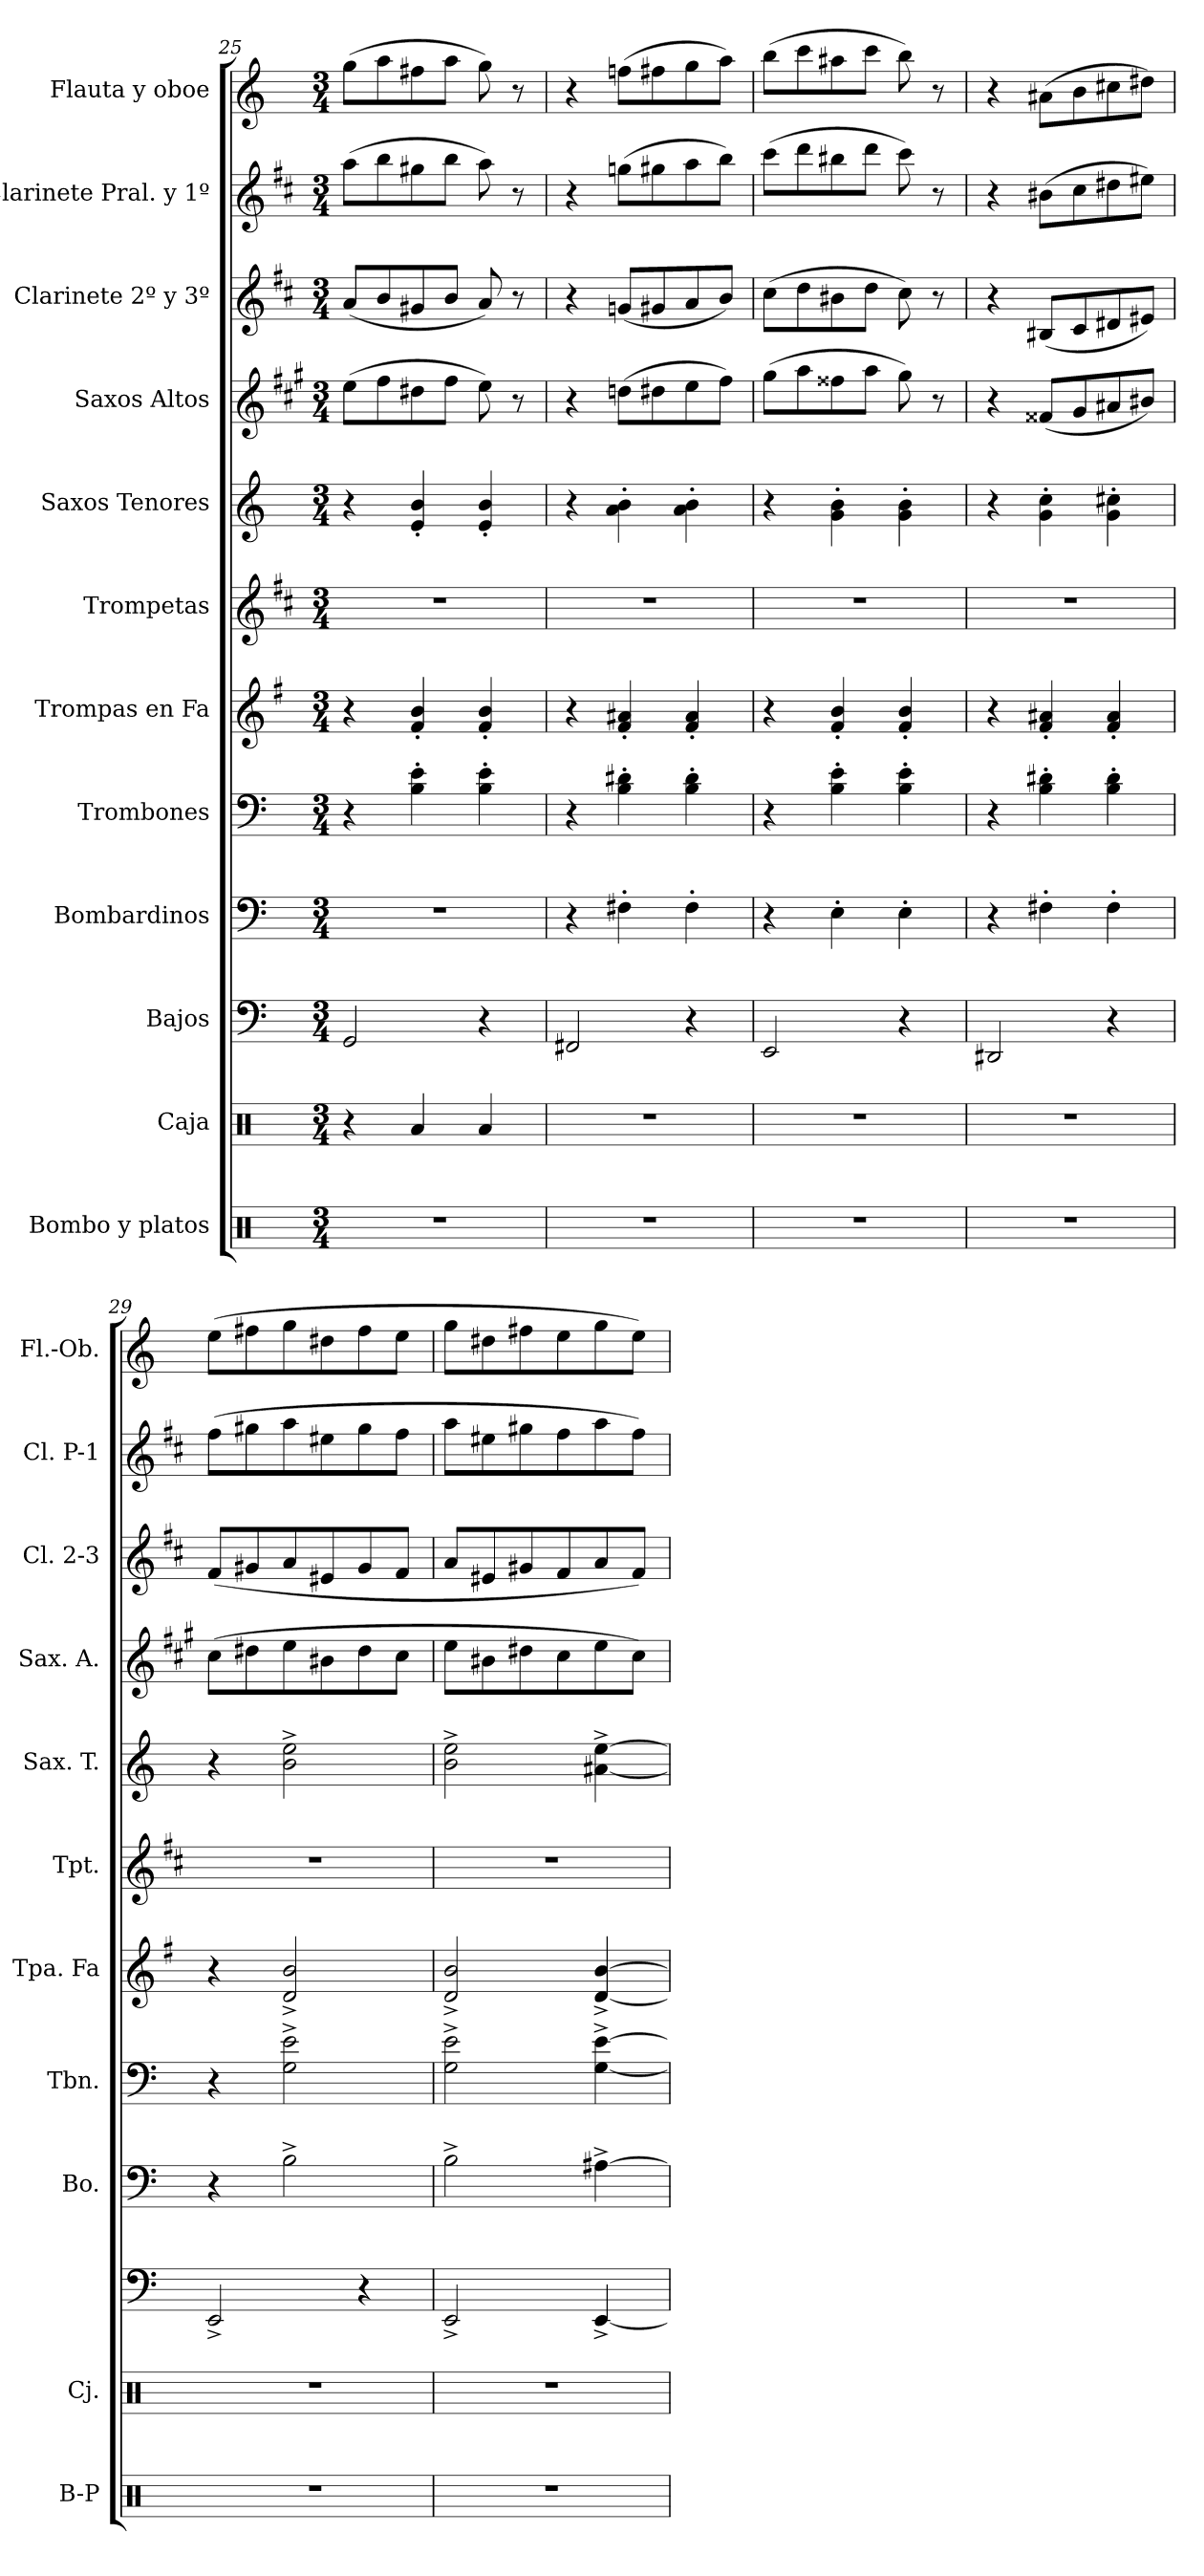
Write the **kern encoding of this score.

**kern	**kern	**kern	**kern	**kern	**kern	**kern	**kern	**kern	**kern	**kern	**kern
*part12	*part11	*part10	*part9	*part8	*part7	*part6	*part5	*part4	*part3	*part2	*part1
*staff12	*staff11	*staff10	*staff9	*staff8	*staff7	*staff6	*staff5	*staff4	*staff3	*staff2	*staff1
*I"Bombo y platos	*I"Caja	*I"Bajos	*I"Bombardinos	*I"Trombones	*I"Trompas en Fa	*I"Trompetas	*I"Saxos Tenores	*I"Saxos Altos	*I"Clarinete 2º y 3º	*I"Clarinete Pral. y 1º	*I"Flauta y oboe
*I'B-P	*I'Cj.	*	*I'Bo.	*I'Tbn.	*I'Tpa. Fa	*I'Tpt.	*I'Sax. T.	*I'Sax. A.	*I'Cl. 2-3	*I'Cl. P-1	*I'Fl.-Ob.
!!LO:PB:g=z
*clefX	*clefX	*clefF4	*clefF4	*clefF4	*clefG2	*clefG2	*clefG2	*clefG2	*clefG2	*clefG2	*clefG2
*	*	*	*	*	*ITrd4c7	*ITrd1c2	*ITrd8c14	*ITrd5c9	*ITrd1c2	*ITrd1c2	*
*k[]	*k[]	*k[]	*k[]	*k[]	*k[]	*k[]	*k[]	*k[]	*k[]	*k[]	*k[]
*M3/4	*M3/4	*M3/4	*M3/4	*M3/4	*M3/4	*M3/4	*M3/4	*M3/4	*M3/4	*M3/4	*M3/4
=25	=25	=25	=25	=25	=25	=25	=25	=25	=25	=25	=25
2.r	4r	2GG/	2.r	4r	4r	2.r	4r	(>8g\L	(<8g/L	(>8gg\L	(>8gg\L
.	.	.	.	.	.	.	.	8a\	8a/	8aa\	8aa\
.	4Ra/	.	.	4B\' 4e\'	4B/' 4e/'	.	4E/' 4B/'	8f#X\	8f#X/	8ff#X\	8ff#X\
.	.	.	.	.	.	.	.	8a\J	8a/J	8aa\J	8aa\J
.	4Ra/	4r	.	4B\' 4e\'	4B/' 4e/'	.	4E/' 4B/'	8g\)	8g/)	8gg\)	8gg\)
.	.	.	.	.	.	.	.	8r	8r	8r	8r
=26	=26	=26	=26	=26	=26	=26	=26	=26	=26	=26	=26
2.r	2.r	2FF#X/	4r	4r	4r	2.r	4r	4r	4r	4r	4r
.	.	.	4F#X'\	4B\' 4d#X\'	4B/' 4d#X/'	.	4A\' 4B\'	(>8fn\L	(<8fn/L	(>8ffn\L	(>8ffn\L
.	.	.	.	.	.	.	.	8f#X\	8f#X/	8ff#X\	8ff#X\
.	.	4r	4F#'\	4B\' 4d#\'	4B/' 4d#/'	.	4A\' 4B\'	8g\	8g/	8gg\	8gg\
.	.	.	.	.	.	.	.	8a\J)	8a/J)	8aa\J)	8aa\J)
=27	=27	=27	=27	=27	=27	=27	=27	=27	=27	=27	=27
2.r	2.r	2EE/	4r	4r	4r	2.r	4r	(>8b\L	(>8b\L	(>8bb\L	(>8bb\L
.	.	.	.	.	.	.	.	8cc\	8cc\	8ccc\	8ccc\
.	.	.	4E'\	4B\' 4e\'	4B/' 4e/'	.	4G\' 4B\'	8a#X\	8a#X\	8aa#X\	8aa#X\
.	.	.	.	.	.	.	.	8cc\J	8cc\J	8ccc\J	8ccc\J
.	.	4r	4E'\	4B\' 4e\'	4B/' 4e/'	.	4G\' 4B\'	8b\)	8b\)	8bb\)	8bb\)
.	.	.	.	.	.	.	.	8r	8r	8r	8r
=28	=28	=28	=28	=28	=28	=28	=28	=28	=28	=28	=28
2.r	2.r	2DD#X/	4r	4r	4r	2.r	4r	4r	4r	4r	4r
.	.	.	4F#X'\	4B\' 4d#X\'	4B/' 4d#X/'	.	4G\' 4c\'	(<8A#X/L	(<8A#X/L	(>8a#X\L	(>8a#X\L
.	.	.	.	.	.	.	.	8B/	8B/	8b\	8b\
.	.	4r	4F#'\	4B\' 4d#\'	4B/' 4d#/'	.	4G\' 4c#X\'	8c#X/	8c#X/	8cc#X\	8cc#X\
.	.	.	.	.	.	.	.	8d#X/J)	8d#X/J)	8dd#X\J)	8dd#X\J)
!!LO:PB:g=z
=29	=29	=29	=29	=29	=29	=29	=29	=29	=29	=29	=29
2.r	2.r	2EE^/	4r	4r	4r	2.r	4r	(>8e\L	(>8e/L	(>8ee\L	(>8ee\L
.	.	.	.	.	.	.	.	8f#X\	8f#X/	8ff#X\	8ff#X\
.	.	.	2B^\	2G\^ 2e\^	2G/^ 2e/^	.	2B\^ 2e\^	8g\	8g/	8gg\	8gg\
.	.	.	.	.	.	.	.	8d#X\	8d#X/	8dd#X\	8dd#X\
.	.	4r	.	.	.	.	.	8f#\	8f#/	8ff#\	8ff#\
.	.	.	.	.	.	.	.	8e\J	8e/J	8ee\J	8ee\J
=30	=30	=30	=30	=30	=30	=30	=30	=30	=30	=30	=30
2.r	2.r	2EE^/	2B^\	2G\^ 2e\^	2G/^ 2e/^	2.r	2B\^ 2e\^	8g\L	8g/L	8gg\L	8gg\L
.	.	.	.	.	.	.	.	8d#X\	8d#X/	8dd#X\	8dd#X\
.	.	.	.	.	.	.	.	8f#X\	8f#X/	8ff#X\	8ff#X\
.	.	.	.	.	.	.	.	8e\	8e/	8ee\	8ee\
.	.	[4EE^/	[4A#X^\	[4G\^ [4e\^	[4G/^ [4e/^	.	[4A#X\^ [4e\^	8g\	8g/	8gg\	8gg\
.	.	.	.	.	.	.	.	8e\J)	8e/J)	8ee\J)	8ee\J)
=	=	=	=	=	=	=	=	=	=	=	=
*-	*-	*-	*-	*-	*-	*-	*-	*-	*-	*-	*-
